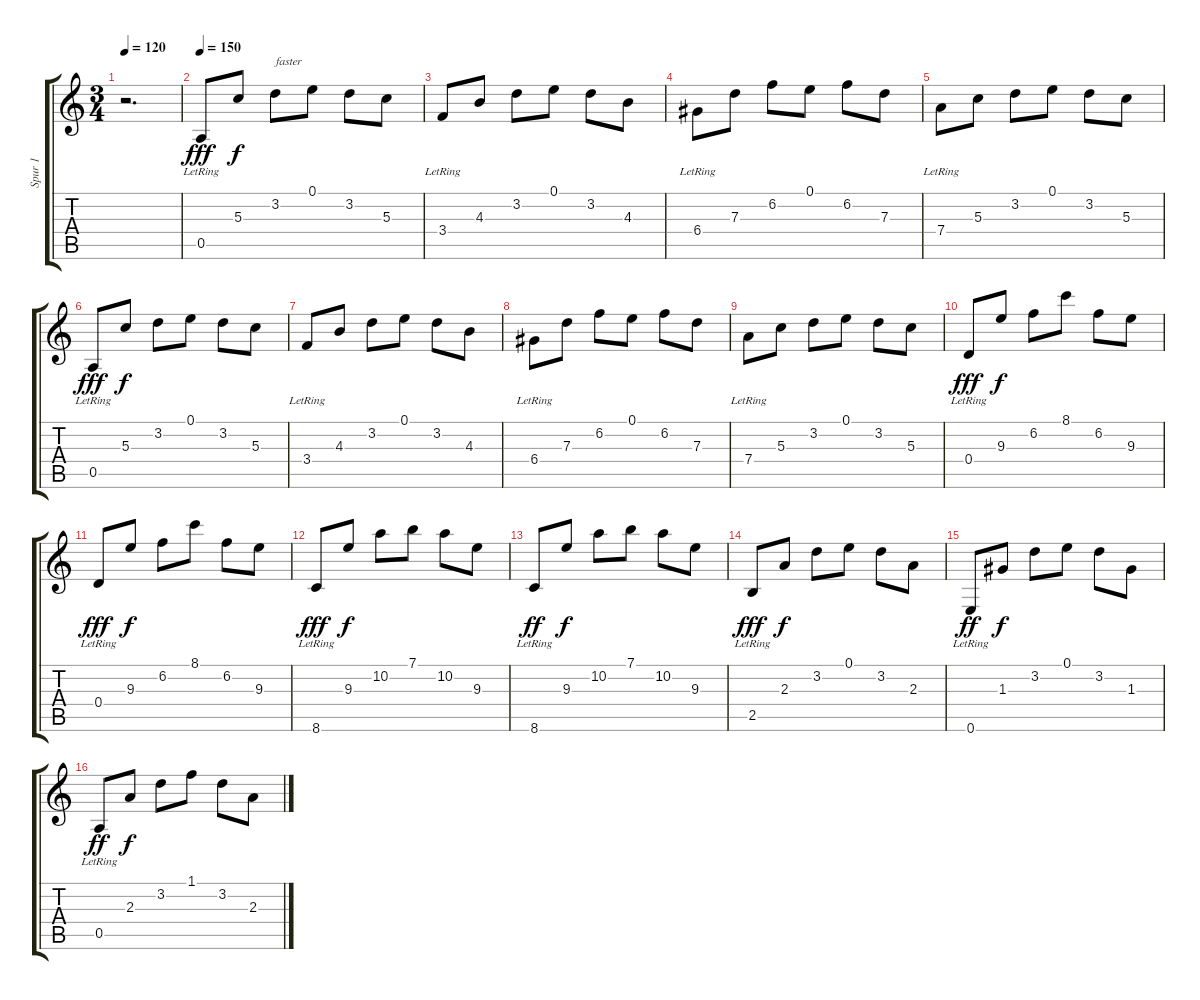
\track ("Spur 1" "Spur 1") {instrument acousticguitarnylon}
\staff {score tabs}
\tuning (E4 B3 G3 D3 A2 E2) {hide}
\ts (3 4)
\tempo 120
\clef g2
\ks c
r.2{d dy f} |
\tempo 150
0.5{lr}.8{dy fff} 5.3.8{dy f} 3.2.8{txt "faster"} 0.1.8 3.2.8 5.3.8 |
3.4{lr}.8 4.3.8 3.2.8 0.1.8 3.2.8 4.3.8 |
6.4{lr}.8 7.3.8 6.2.8 0.1.8 6.2.8 7.3.8 |
7.4{lr}.8 5.3.8 3.2.8 0.1.8 3.2.8 5.3.8 |
0.5{lr}.8{dy fff} 5.3.8{dy f} 3.2.8 0.1.8 3.2.8 5.3.8 |
3.4{lr}.8 4.3.8 3.2.8 0.1.8 3.2.8 4.3.8 |
6.4{lr}.8 7.3.8 6.2.8 0.1.8 6.2.8 7.3.8 |
7.4{lr}.8 5.3.8 3.2.8 0.1.8 3.2.8 5.3.8 |
0.4{lr}.8{dy fff} 9.3.8{dy f} 6.2.8 8.1.8 6.2.8 9.3.8 |
0.4{lr}.8{dy fff} 9.3.8{dy f} 6.2.8 8.1.8 6.2.8 9.3.8 |
8.6{lr}.8{dy fff} 9.3.8{dy f} 10.2.8 7.1.8 10.2.8 9.3.8 |
8.6{lr}.8{dy ff} 9.3.8{dy f} 10.2.8 7.1.8 10.2.8 9.3.8 |
2.5{lr}.8{dy fff} 2.3.8{dy f} 3.2.8 0.1.8 3.2.8 2.3.8 |
0.6{lr}.8{dy ff} 1.3.8{dy f} 3.2.8 0.1.8 3.2.8 1.3.8 |
0.5{lr}.8{dy ff} 2.3.8{dy f} 3.2.8 1.1.8 3.2.8 2.3.8
